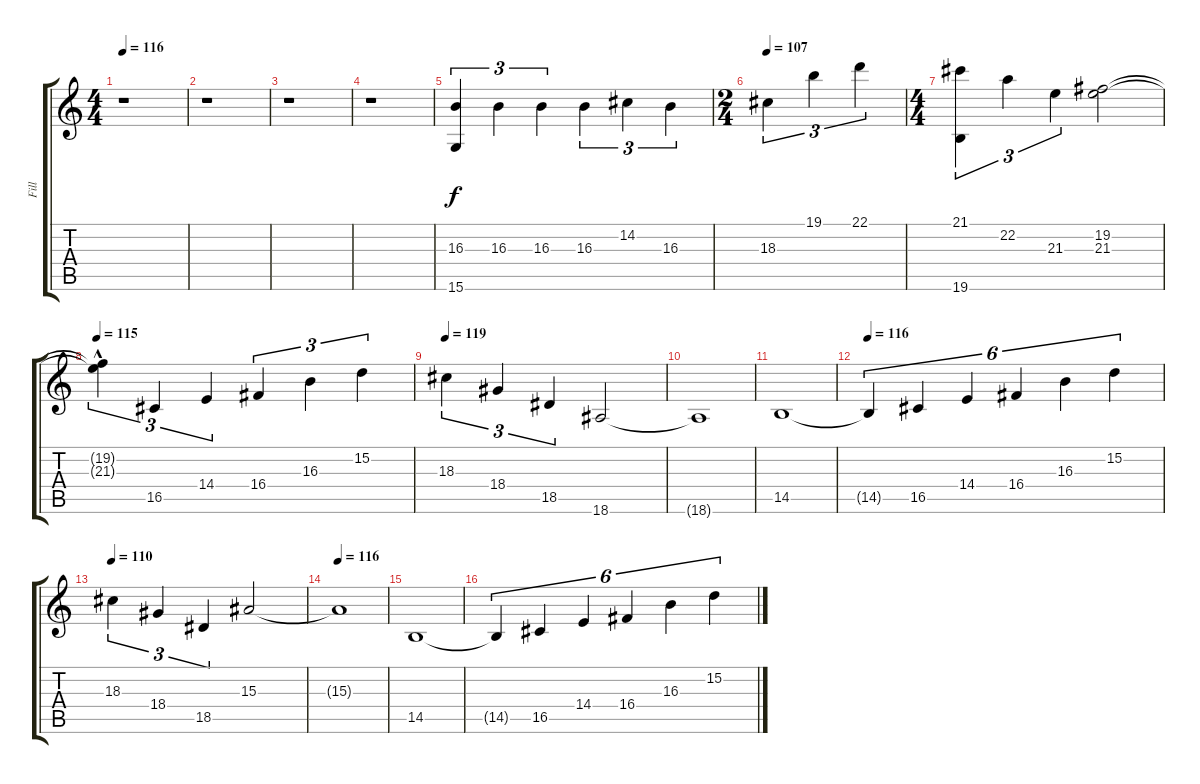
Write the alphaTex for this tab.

\track ("Fill" "Fill") {instrument flute}
\staff {score tabs}
\tuning (E4 B3 G3 D3 A2 E2) {hide}
\ts (4 4)
\tempo 116
\clef g2
\ks c
r.1{dy f} |
r.1 |
r.1 |
r.1 |
(16.3 15.6).4{tu (3 2)} 16.3.4{tu (3 2)} 16.3.4{tu (3 2)} 16.3.4{tu (3 2)} 14.2.4{tu (3 2)} 16.3.4{tu (3 2)} |
\ts (2 4)
\tempo 107
18.3.4{tu (3 2)} 19.1.4{tu (3 2)} 22.1.4{tu (3 2)} |
\ts (4 4)
(21.1 19.6).4{tu (3 2)} 22.2.4{tu (3 2)} 21.3.4{tu (3 2)} (19.2 21.3).2 |
\tempo 115
(19.2{hac t} 21.3{hac t}).4{tu (3 2)} 16.5.4{tu (3 2)} 14.4.4{tu (3 2)} 16.4.4{tu (3 2)} 16.3.4{tu (3 2)} 15.2.4{tu (3 2)} |
\tempo 119
18.3.4{tu (3 2)} 18.4.4{tu (3 2)} 18.5.4{tu (3 2)} 18.6.2 |
18.6{t}.1 |
14.5.1 |
\tempo 116
14.5{t}.4{tu (6 4)} 16.5.4{tu (6 4)} 14.4.4{tu (6 4)} 16.4.4{tu (6 4)} 16.3.4{tu (6 4)} 15.2.4{tu (6 4)} |
\tempo 110
18.3.4{tu (3 2)} 18.4.4{tu (3 2)} 18.5.4{tu (3 2)} 15.3.2 |
\tempo 116
15.3{t}.1 |
14.5.1 |
14.5{t}.4{tu (6 4)} 16.5.4{tu (6 4)} 14.4.4{tu (6 4)} 16.4.4{tu (6 4)} 16.3.4{tu (6 4)} 15.2.4{tu (6 4)}
